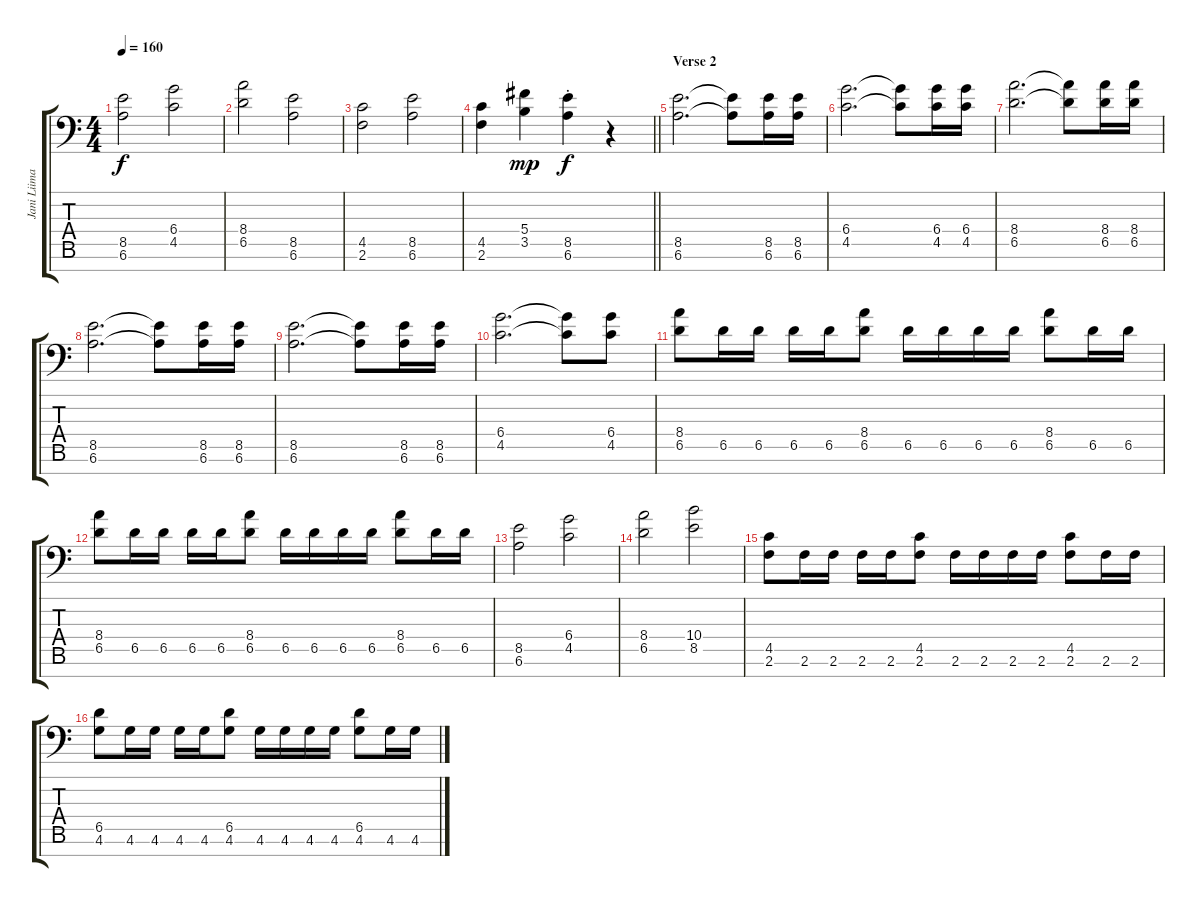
\track ("Jani Liimatainen (Rhythm)" "Jani Liima") {instrument distortionguitar}
\staff {score tabs}
\tuning (Eb4 Bb3 Gb3 Db3 Ab2 Eb2 Bb1) {hide}
\ts (4 4)
\tempo 160
\clef f4
\ks c
(8.5 6.6).2{dy f} (6.4 4.5).2 |
(8.4 6.5).2 (8.5 6.6).2 |
(4.5 2.6).2 (8.5 6.6).2 |
\barLineRight lightlight
(4.5 2.6).4 (5.4 3.5).4{dy mp} (8.5{st} 6.6{st}).4{dy f} r.4 |
\section ("" "Verse 2")
(8.5 6.6).2{d} (8.5{t} 6.6{t}).8 (8.5 6.6).16 (8.5 6.6).16 |
(6.4 4.5).2{d} (6.4{t} 4.5{t}).8 (6.4 4.5).16 (6.4 4.5).16 |
(8.4 6.5).2{d} (8.4{t} 6.5{t}).8 (8.4 6.5).16 (8.4 6.5).16 |
(8.5 6.6).2{d} (8.5{t} 6.6{t}).8 (8.5 6.6).16 (8.5 6.6).16 |
(8.5 6.6).2{d} (8.5{t} 6.6{t}).8 (8.5 6.6).16 (8.5 6.6).16 |
(6.4 4.5).2{d} (6.4{t} 4.5{t}).8 (6.4 4.5).8 |
(8.4 6.5).8 6.5.16 6.5.16 6.5.16 6.5.16 (8.4 6.5).8 6.5.16 6.5.16 6.5.16 6.5.16 (8.4 6.5).8 6.5.16 6.5.16 |
(8.4 6.5).8 6.5.16 6.5.16 6.5.16 6.5.16 (8.4 6.5).8 6.5.16 6.5.16 6.5.16 6.5.16 (8.4 6.5).8 6.5.16 6.5.16 |
(8.5 6.6).2 (6.4 4.5).2 |
(8.4 6.5).2 (10.4 8.5).2 |
(4.5 2.6).8 2.6.16 2.6.16 2.6.16 2.6.16 (4.5 2.6).8 2.6.16 2.6.16 2.6.16 2.6.16 (4.5 2.6).8 2.6.16 2.6.16 |
(6.5 4.6).8 4.6.16 4.6.16 4.6.16 4.6.16 (6.5 4.6).8 4.6.16 4.6.16 4.6.16 4.6.16 (6.5 4.6).8 4.6.16 4.6.16
